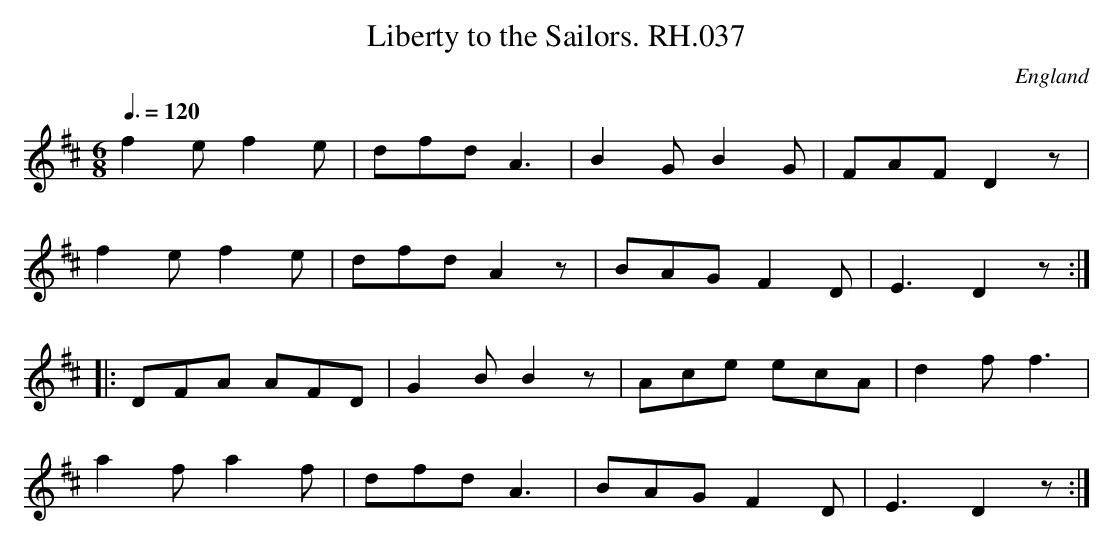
X:1
T:Liberty to the Sailors. RH.037
L:1/8
M:6/8
O:England
Q:3/8=120
K:D
f2e f2e|dfd A3|B2G B2G|FAF D2z|!
f2e f2e|dfd A2z|BAG F2D|E3 D2z:|!
|:DFA AFD|G2B B2z|Ace ecA|d2f f3|!
a2f a2f|dfd A3|BAG F2D|E3 D2z:|
